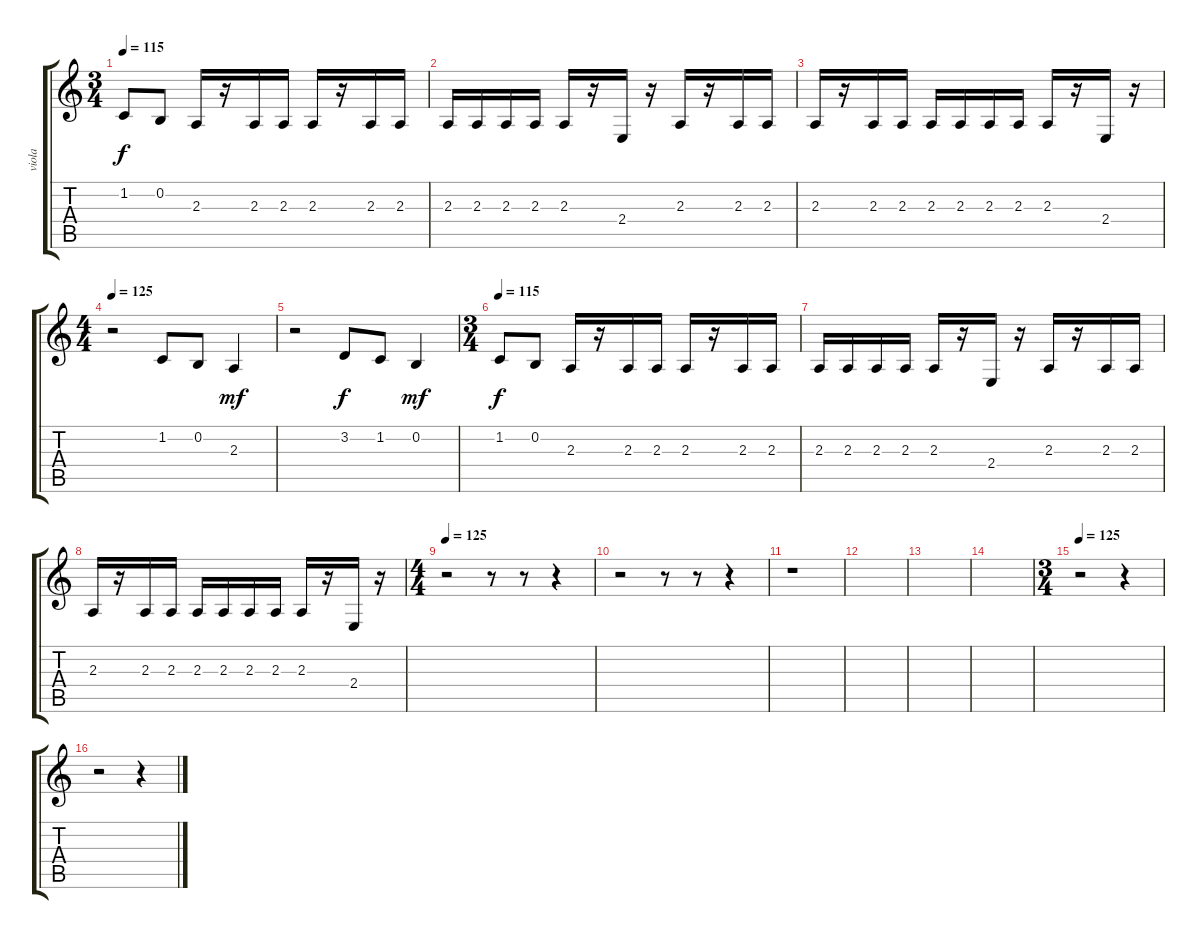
\track ("viola" "viola") {instrument viola}
\staff {score tabs}
\tuning (E4 B3 G3 D3 A2 E2) {hide}
\ts (3 4)
\tempo 115
\clef g2
\ks c
1.2.8{dy f} 0.2.8 2.3.16 r.16 2.3.16 2.3.16 2.3.16 r.16 2.3.16 2.3.16 |
2.3.16 2.3.16 2.3.16 2.3.16 2.3.16 r.16 2.4.16 r.16 2.3.16 r.16 2.3.16 2.3.16 |
2.3.16 r.16 2.3.16 2.3.16 2.3.16 2.3.16 2.3.16 2.3.16 2.3.16 r.16 2.4.16 r.16 |
\ts (4 4)
\tempo 125
r.2 1.2.8 0.2.8 2.3.4{dy mf} |
r.2 3.2.8{dy f} 1.2.8 0.2.4{dy mf} |
\ts (3 4)
\tempo 115
1.2.8{dy f} 0.2.8 2.3.16 r.16 2.3.16 2.3.16 2.3.16 r.16 2.3.16 2.3.16 |
2.3.16 2.3.16 2.3.16 2.3.16 2.3.16 r.16 2.4.16 r.16 2.3.16 r.16 2.3.16 2.3.16 |
2.3.16 r.16 2.3.16 2.3.16 2.3.16 2.3.16 2.3.16 2.3.16 2.3.16 r.16 2.4.16 r.16 |
\ts (4 4)
\tempo 125
r.2 r.8 r.8 r.4 |
r.2 r.8 r.8 r.4 |
r.1 |
|
|
|
\ts (3 4)
\tempo 125
r.2 r.4 |
r.2 r.4
